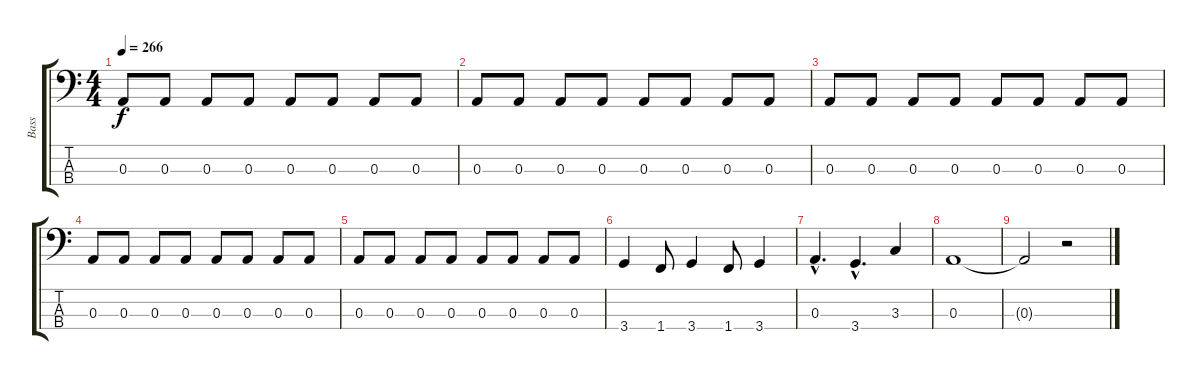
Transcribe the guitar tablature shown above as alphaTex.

\track ("Bass" "Bass") {instrument electricbasspick}
\staff {score tabs}
\tuning (G2 D2 A1 E1) {hide}
\ts (4 4)
\tempo 266
\clef f4
\ks c
0.3.8{dy f} 0.3.8 0.3.8 0.3.8 0.3.8 0.3.8 0.3.8 0.3.8 |
0.3.8 0.3.8 0.3.8 0.3.8 0.3.8 0.3.8 0.3.8 0.3.8 |
0.3.8 0.3.8 0.3.8 0.3.8 0.3.8 0.3.8 0.3.8 0.3.8 |
0.3.8 0.3.8 0.3.8 0.3.8 0.3.8 0.3.8 0.3.8 0.3.8 |
0.3.8 0.3.8 0.3.8 0.3.8 0.3.8 0.3.8 0.3.8 0.3.8 |
3.4.4 1.4.8 3.4.4 1.4.8 3.4.4 |
0.3{hac}.4{d} 3.4{hac}.4{d} 3.3.4 |
0.3.1 |
0.3{t}.2 r.2
